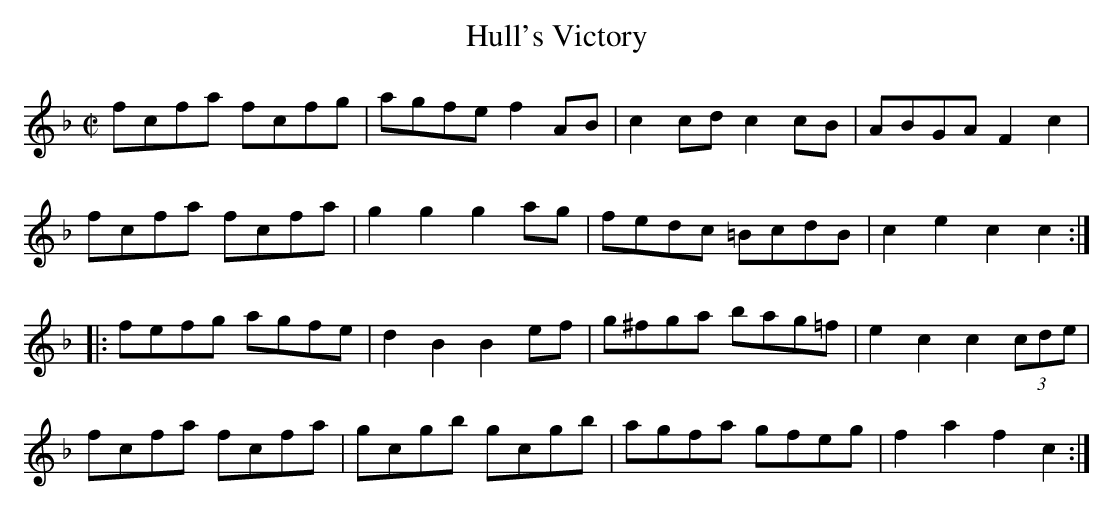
X:1
T:Hull's Victory
M:C|
Q:180
K:Cmix
fcfa fcfg| agfe f2AB|c2cd c2cB| ABGA F2c2|
fcfa fcfa| g2g2g2ag| fedc =BcdB|c2e2c2c2::
fefg agfe|d2B2B2ef| g^fga bag=f| e2c2c2 (3cde|
fcfa fcfa| gcgb gcgb| agfa gfeg|f2a2f2c2:|
